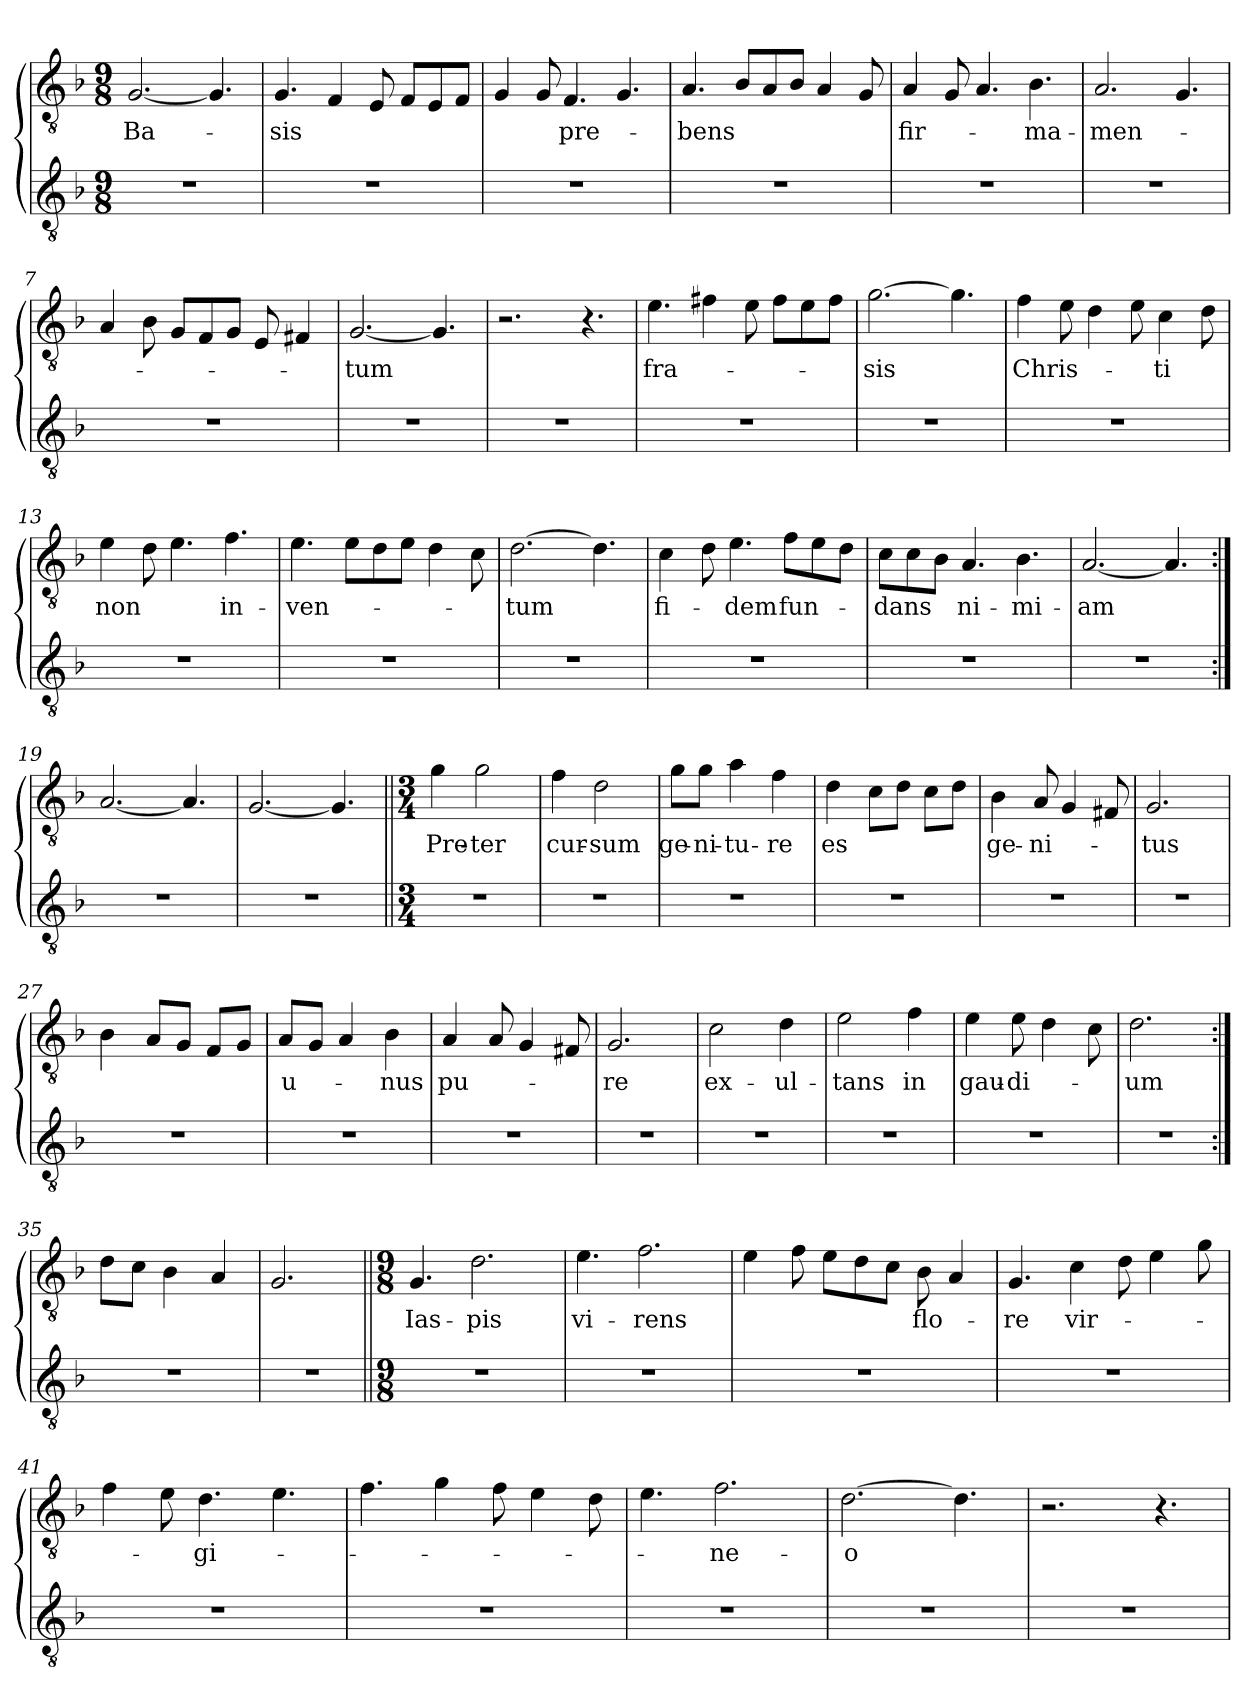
**kern	**kern	**text
*part2	*part1	*part1
*staff2	*staff1	*staff1
*clefGv2	*clefGv2	*
*k[b-]	*k[b-]	*
*F:	*F:	*
*M9/8	*M9/8	*
=1	=1	=1
!	!	!LO:LY:b
8%9r	[2.G/	Ba-
.	4.G/]	.
=2	=2	=2
!	!	!LO:LY:b
8%9r	4.G/	-sis
.	4F/	.
.	8E/	.
.	8F/L	.
.	8E/	.
.	8F/J	.
=3	=3	=3
8%9r	4G/	.
.	8G/	.
!	!	!LO:LY:b
.	4.F/	pre-
.	4.G/	.
=4	=4	=4
!	!	!LO:LY:b
8%9r	4.A/	-bens
.	8B-/L	.
.	8A/	.
.	8B-/J	.
.	4A/	.
.	8G/	.
=5	=5	=5
!	!	!LO:LY:b
8%9r	4A/	fir-
.	8G/	.
.	4.A/	.
!	!	!LO:LY:b
.	4.B-\	-ma-
=6	=6	=6
!	!	!LO:LY:b
8%9r	2.A/	-men-
.	4.G/	.
!!LO:LB:g=z
=7	=7	=7
8%9r	4A/	.
.	8B-\	.
.	8G/L	.
.	8F/	.
.	8G/J	.
.	8E/	.
.	4F#i/	.
=8	=8	=8
!	!	!LO:LY:b
8%9r	[2.G/	-tum
.	4.G/]	.
=9	=9	=9
8%9r	2.r	.
.	4.r	.
=10	=10	=10
!	!	!LO:LY:b
8%9r	4.e\	fra-
.	4f#X\	.
.	8e\	.
.	8f#\L	.
.	8e\	.
.	8f#\J	.
=11	=11	=11
!	!	!LO:LY:b
8%9r	[2.g\	-sis
.	4.g\]	.
=12	=12	=12
!	!	!LO:LY:b
8%9r	4f\	Chris-
.	8e\	.
.	4d\	.
.	8e\	.
!	!	!LO:LY:b
.	4c\	-ti
.	8d\	.
=13	=13	=13
!	!	!LO:LY:b
8%9r	4e\	non
.	8d\	.
.	4.e\	.
!	!	!LO:LY:b
.	4.f\	in-
!!LO:LB:g=z
=14	=14	=14
!	!	!LO:LY:b
8%9r	4.e\	-ven-
.	8e\L	.
.	8d\	.
.	8e\J	.
.	4d\	.
.	8c\	.
=15	=15	=15
!	!	!LO:LY:b
8%9r	[2.d\	-tum
.	4.d\]	.
=16	=16	=16
!	!	!LO:LY:b
8%9r	4c\	fi-
.	8d\	.
!	!	!LO:LY:b
.	4.e\	-dem
!	!	!LO:LY:b
.	8f\L	fun-
.	8e\	.
.	8d\J	.
=17	=17	=17
!	!	!LO:LY:b
8%9r	8c\L	-dans
.	8c\	.
.	8B-\J	.
!	!	!LO:LY:b
.	4.A/	ni-
!	!	!LO:LY:b
.	4.B-\	-mi-
=18	=18	=18
!	!	!LO:LY:b
8%9r	[2.A/	-am
.	4.A/]	.
=19:|!	=19:|!	=19:|!
8%9r	[2.A/	.
.	4.A/]	.
=20	=20	=20
8%9r	[2.G/	.
.	4.G/]	.
!!LO:LB:g=z
=21||	=21||	=21||
*M3/4	*M3/4	*
!	!	!LO:LY:b
2.r	4g\	Pre-
!	!	!LO:LY:b
.	2g\	-ter
=22	=22	=22
!	!	!LO:LY:b
2.r	4f\	cur-
!	!	!LO:LY:b
.	2d\	-sum
=23	=23	=23
!	!	!LO:LY:b
2.r	8g\L	ge-
!	!	!LO:LY:b
.	8g\J	-ni-
!	!	!LO:LY:b
.	4a\	-tu-
!	!	!LO:LY:b
.	4f\	-re
=24	=24	=24
!	!	!LO:LY:b
2.r	4d\	es
.	8c\L	.
.	8d\J	.
.	8c\L	.
.	8d\J	.
=25	=25	=25
!	!	!LO:LY:b
2.r	4B-\	ge-
!	!	!LO:LY:b
.	8A/	-ni-
.	4G/	.
.	8F#i/	.
=26	=26	=26
!	!	!LO:LY:b
2.r	2.G/	-tus
=27	=27	=27
2.r	4B-\	.
.	8A/L	.
.	8G/J	.
.	8F/L	.
.	8G/J	.
=28	=28	=28
!	!	!LO:LY:b
2.r	8A/L	u-
.	8G/J	.
.	4A/	.
!	!	!LO:LY:b
.	4B-\	-nus
=29	=29	=29
!	!	!LO:LY:b
2.r	4A/	pu-
.	8A/	.
.	4G/	.
.	8F#i/	.
!!LO:LB:g=z
=30	=30	=30
!	!	!LO:LY:b
2.r	2.G/	-re
=31	=31	=31
!	!	!LO:LY:b
2.r	2c\	ex-
!	!	!LO:LY:b
.	4d\	-ul-
=32	=32	=32
!	!	!LO:LY:b
2.r	2e\	-tans
!	!	!LO:LY:b
.	4f\	in
=33	=33	=33
!	!	!LO:LY:b
2.r	4e\	gau-
!	!	!LO:LY:b
.	8e\	-di-
.	4d\	.
.	8c\	.
=34	=34	=34
!	!	!LO:LY:b
2.r	2.d\	-um
=35:|!	=35:|!	=35:|!
2.r	8d\L	.
.	8c\J	.
.	4B-\	.
.	4A/	.
=36	=36	=36
2.r	2.G/	.
=37||	=37||	=37||
*M9/8	*M9/8	*
!	!	!LO:LY:b
8%9r	4.G/	Ias-
!	!	!LO:LY:b
.	2.d\	-pis
=38	=38	=38
!	!	!LO:LY:b
8%9r	4.e\	vi-
!	!	!LO:LY:b
.	2.f\	-rens
!!LO:LB:g=z
=39	=39	=39
8%9r	4e\	.
.	8f\	.
.	8e\L	.
.	8d\	.
.	8c\J	.
!	!	!LO:LY:b
.	8B-\	flo-
.	4A/	.
=40	=40	=40
!	!	!LO:LY:b
8%9r	4.G/	-re
!	!	!LO:LY:b
.	4c\	vir-
.	8d\	.
.	4e\	.
.	8g\	.
=41	=41	=41
8%9r	4f\	.
.	8e\	.
!	!	!LO:LY:b
.	4.d\	-gi-
.	4.e\	.
=42	=42	=42
8%9r	4.f\	.
.	4g\	.
.	8f\	.
.	4e\	.
.	8d\	.
=43	=43	=43
8%9r	4.e\	.
!	!	!LO:LY:b
.	2.f\	-ne-
=44	=44	=44
!	!	!LO:LY:b
8%9r	[2.d\	-o
.	4.d\]	.
=45	=45	=45
8%9r	2.r	.
.	4.r	.
=	=	=
*-	*-	*-
